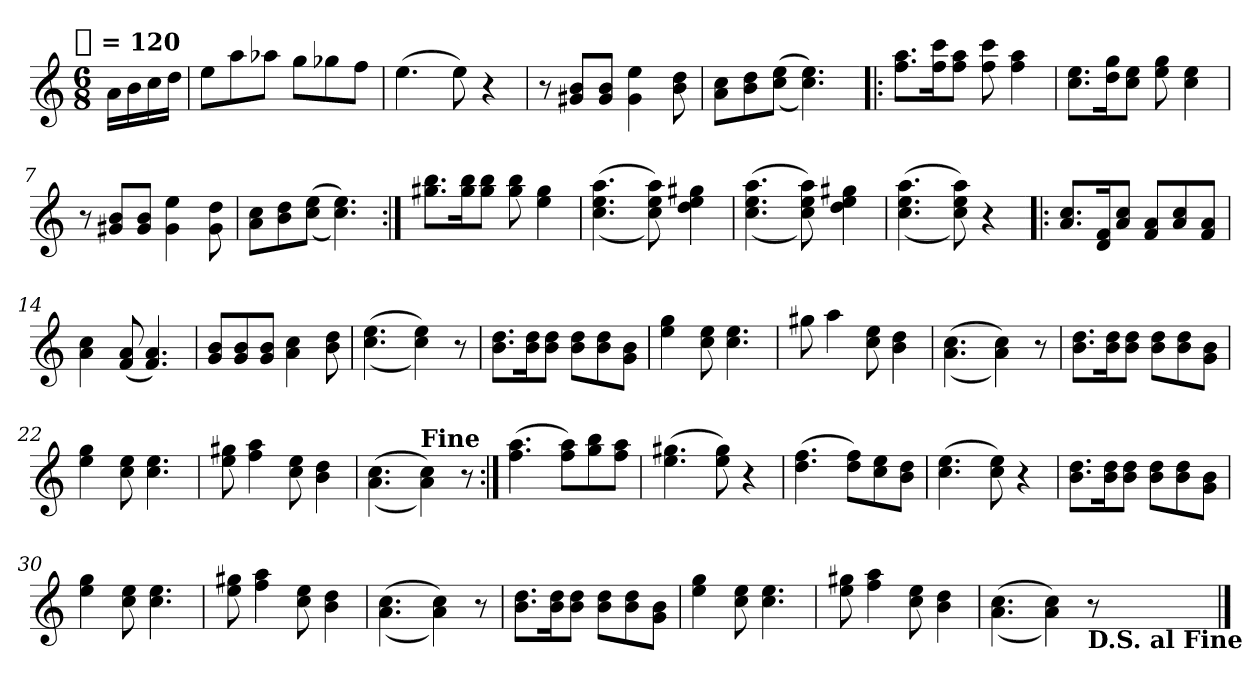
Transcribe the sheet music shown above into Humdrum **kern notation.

**kern
*part1
*staff1
*clefG2
*k[]
*C:
!!LO:TX:omd:t=[quarter] = 120
*M6/8
*MM120
=
16aLL
16b
16cc
16ddJJ
=1
8eeL
8aa
8aa-XJ
8ggL
8gg-X
8ffJ
=2
(4.ee
8ee)
4r
=3
8r
8g#X 8bL
8g# 8bJ
4g# 4ee
8b 8dd
=4
8a 8ccL
8b 8dd
(<(>8cc 8eeJ
4.cc 4.ee))
=5!|:
8.ff 8.aaL
16ff 16cccK
8ff 8aaJ
8ff 8ccc
4ff 4aa
=6
8.cc 8.eeL
16dd 16ggK
8cc 8eeJ
8ee 8gg
4cc 4ee
=7
8r
8g#X 8bL
8g# 8bJ
4g# 4ee
8g# 8dd
=8
8a 8ccL
8b 8dd
(<(>8cc 8eeJ
4.cc 4.ee))
=9:|!
8.gg#X 8.bbL
16gg# 16bbK
8gg# 8bbJ
8gg# 8bb
4ee 4gg#
=10
(<(>4.cc 4.ee 4.aa
8cc 8ee 8aa))
4dd 4ee 4gg#X
=11
(<(>4.cc 4.ee 4.aa
8cc 8ee 8aa))
4dd 4ee 4gg#X
=12
(<(>4.cc 4.ee 4.aa
8cc 8ee 8aa))
4r
=13!|:
8.a 8.ccL
16d 16fK
8a 8ccJ
8f 8aL
8a 8cc
8f 8aJ
=14
4a 4cc
(8f 8a
4.f 4.a)
=15
8g 8bL
8g 8b
8g 8bJ
4a 4cc
8b 8dd
=16
(<(>4.cc 4.ee
4cc 4ee))
8r
=17
8.b 8.ddL
16b 16ddK
8b 8ddJ
8b 8ddL
8b 8dd
8g 8bJ
=18
4ee 4gg
8cc 8ee
4.cc 4.ee
=19
8gg#X
4aa
8cc 8ee
4b 4dd
=20
(<(>4.a 4.cc
4a 4cc))
8r
=21
8.b 8.ddL
16b 16ddK
8b 8ddJ
8b 8ddL
8b 8dd
8g 8bJ
=22
4ee 4gg
8cc 8ee
4.cc 4.ee
=23
8ee 8gg#X
4ff 4aa
8cc 8ee
4b 4dd
=24
(<(>4.a 4.cc
!LO:TX:a:B:t=Fine
4a 4cc))
8r
=25:|!
(4.ff 4.aa
8ff 8aaL)
8gg 8bb
8ff 8aaJ
=26
(4.ee 4.gg#X
8ee 8gg#)
4r
=27
(4.dd 4.ff
8dd 8ffL)
8cc 8ee
8b 8ddJ
=28
(4.cc 4.ee
8cc 8ee)
4r
=29
8.b 8.ddL
16b 16ddK
8b 8ddJ
8b 8ddL
8b 8dd
8g 8bJ
=30
4ee 4gg
8cc 8ee
4.cc 4.ee
=31
8ee 8gg#X
4ff 4aa
8cc 8ee
4b 4dd
=32
(<(>4.a 4.cc
4a 4cc))
8r
=33
8.b 8.ddL
16b 16ddK
8b 8ddJ
8b 8ddL
8b 8dd
8g 8bJ
=34
4ee 4gg
8cc 8ee
4.cc 4.ee
=35
8ee 8gg#X
4ff 4aa
8cc 8ee
4b 4dd
=36
(<(>4.a 4.cc
4a 4cc))
!LO:TX:b:B:t=D.S. al Fine
8r
==
*-
